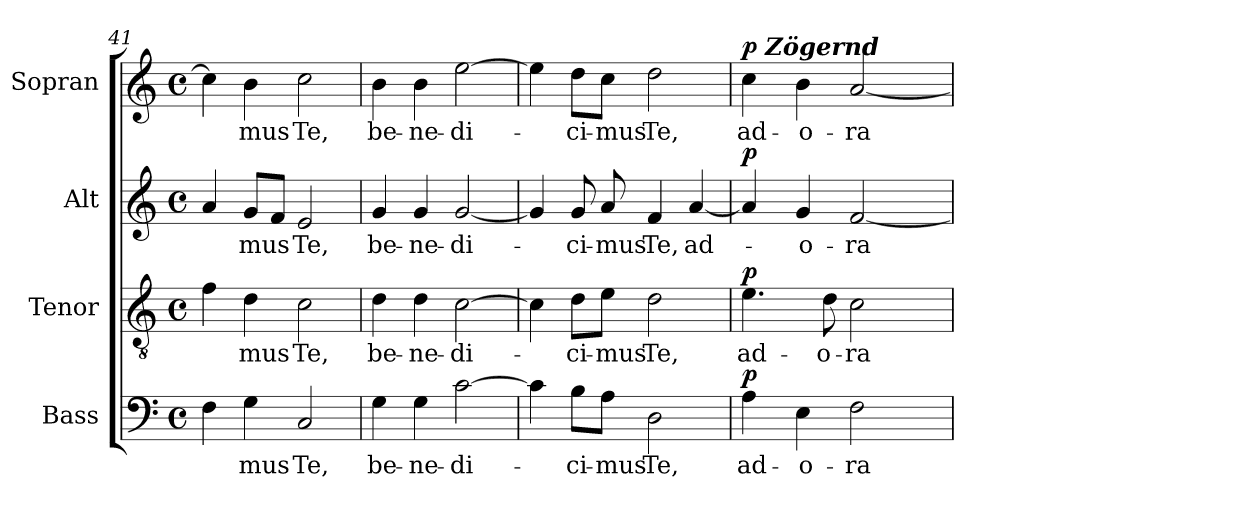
**kern	**text	**dynam	**kern	**text	**dynam	**kern	**text	**dynam	**kern	**text	**dynam
*part4	*part4	*part4	*part3	*part3	*part3	*part2	*part2	*part2	*part1	*part1	*part1
*staff4	*staff4	*staff4	*staff3	*staff3	*staff3	*staff2	*staff2	*staff2	*staff1	*staff1	*staff1
*I"Bass	*	*	*I"Tenor	*	*	*I"Alt	*	*	*I"Sopran	*	*
*I'B.	*	*	*I'T.	*	*	*I'A.	*	*	*I'S.	*	*
!!LO:PB:g=z
*clefF4	*	*	*clefGv2	*	*	*clefG2	*	*	*clefG2	*	*
*k[]	*	*	*k[]	*	*	*k[]	*	*	*k[]	*	*
*C:	*	*	*C:	*	*	*C:	*	*	*C:	*	*
*M4/4	*	*	*M4/4	*	*	*M4/4	*	*	*M4/4	*	*
*met(c)	*	*	*met(c)	*	*	*met(c)	*	*	*met(c)	*	*
=41	=41	=41	=41	=41	=41	=41	=41	=41	=41	=41	=41
4F\	.	.	4f\	.	.	4a/	.	.	4cc\]	.	.
!	!LO:LY:b	!	!	!LO:LY:b	!	!	!LO:LY:b	!	!	!LO:LY:b	!
4G\	-mus	.	4d\	-mus	.	8g/L	-mus	.	4b\	-mus	.
.	.	.	.	.	.	8f/J	.	.	.	.	.
!	!LO:LY:b	!	!	!LO:LY:b	!	!	!LO:LY:b	!	!	!LO:LY:b	!
2C/	Te,	.	2c\	Te,	.	2e/	Te,	.	2cc\	Te,	.
=42	=42	=42	=42	=42	=42	=42	=42	=42	=42	=42	=42
!	!LO:LY:b	!	!	!LO:LY:b	!	!	!LO:LY:b	!	!	!LO:LY:b	!
4G\	be-	.	4d\	be-	.	4g/	be-	.	4b\	be-	.
!	!LO:LY:b	!	!	!LO:LY:b	!	!	!LO:LY:b	!	!	!LO:LY:b	!
4G\	-ne-	.	4d\	-ne-	.	4g/	-ne-	.	4b\	-ne-	.
!	!LO:LY:b	!	!	!LO:LY:b	!	!	!LO:LY:b	!	!	!LO:LY:b	!
[2c\	-di-	.	[2c\	-di-	.	[2g/	-di-	.	[2ee\	-di-	.
=43	=43	=43	=43	=43	=43	=43	=43	=43	=43	=43	=43
4c\]	.	.	4c\]	.	.	4g/]	.	.	4ee\]	.	.
!	!LO:LY:b	!	!	!LO:LY:b	!	!	!LO:LY:b	!	!	!LO:LY:b	!
8B\L	-ci-	.	8d\L	-ci-	.	8g/	-ci-	.	8dd\L	-ci-	.
!	!LO:LY:b	!	!	!LO:LY:b	!	!	!LO:LY:b	!	!	!LO:LY:b	!
8A\J	-mus	.	8e\J	-mus	.	8a/	-mus	.	8cc\J	-mus	.
!	!LO:LY:b	!	!	!LO:LY:b	!	!	!LO:LY:b	!	!	!LO:LY:b	!
2D\	Te,	.	2d\	Te,	.	4f/	Te,	.	2dd\	Te,	.
!	!	!	!	!	!	!	!LO:LY:b	!	!	!	!
.	.	.	.	.	.	[4a/	ad-	.	.	.	.
=44	=44	=44	=44	=44	=44	=44	=44	=44	=44	=44	=44
!	!LO:LY:b	!LO:DY:a	!	!LO:LY:b	!LO:DY:a	!	!	!LO:DY:a	!	!LO:LY:b	!LO:DY:a
*	*	*	*	*	*	*	*	*	*^	*	*
4A\	ad-	p	4.e\	ad-	p	4a/]	.	p	4cc\	16.ryy	ad-	p
!	!	!	!	!	!	!	!	!	!	!LO:TX:a:Bi:t=Zögernd	!	!
.	.	.	.	.	.	.	.	.	.	2ryy	.	.
!	!LO:LY:b	!	!	!	!	!	!LO:LY:b	!	!	!	!LO:LY:b	!
4E\	-o-	.	.	.	.	4g/	-o-	.	4b\	.	-o-	.
!	!	!	!	!LO:LY:b	!	!	!	!	!	!	!	!
.	.	.	8d\	-o-	.	.	.	.	.	.	.	.
!	!LO:LY:b	!	!	!LO:LY:b	!	!	!LO:LY:b	!	!	!	!LO:LY:b	!
2F\	-ra-	.	2c\	-ra-	.	[2f/	-ra-	.	[2a/	.	-ra-	.
.	.	.	.	.	.	.	.	.	.	4ryy	.	.
.	.	.	.	.	.	.	.	.	.	8ryy	.	.
.	.	.	.	.	.	.	.	.	.	32ryy	.	.
*	*	*	*	*	*	*	*	*	*v	*v	*	*
=	=	=	=	=	=	=	=	=	=	=	=
*-	*-	*-	*-	*-	*-	*-	*-	*-	*-	*-	*-
